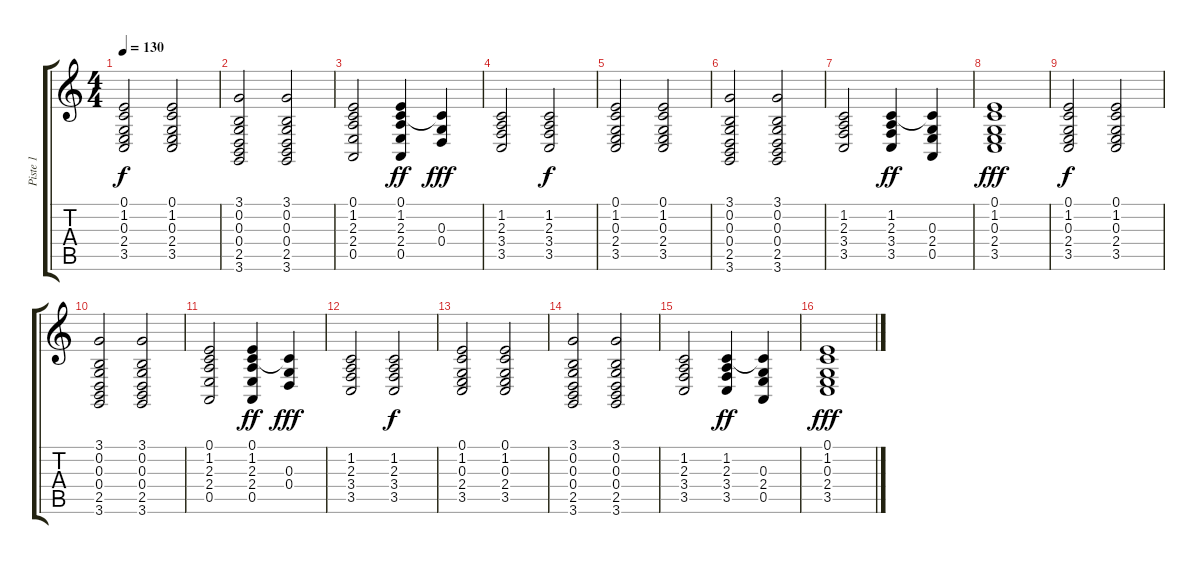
\track ("Piste 1" "Piste 1") {instrument brightacousticpiano}
\staff {score tabs}
\tuning (E4 B3 G3 D3 A2 E2) {hide}
\ts (4 4)
\tempo 130
\clef g2
\ks c
(0.1 1.2 0.3 2.4 3.5).2{dy f instrument brightacousticpiano} (0.1 1.2 0.3 2.4 3.5).2 |
(3.1 0.2 0.3 0.4 2.5 3.6).2 (3.1 0.2 0.3 0.4 2.5 3.6).2 |
(0.1 1.2 2.3 2.4 0.5).2 (0.1 1.2 2.3 2.4 0.5).4{dy ff} (1.2{t} 0.3 0.4).4{dy fff} |
(1.2 2.3 3.4 3.5).2 (1.2 2.3 3.4 3.5).2{dy f} |
(0.1 1.2 0.3 2.4 3.5).2 (0.1 1.2 0.3 2.4 3.5).2 |
(3.1 0.2 0.3 0.4 2.5 3.6).2 (3.1 0.2 0.3 0.4 2.5 3.6).2 |
(1.2 2.3 3.4 3.5).2 (1.2 2.3 3.4 3.5).4{dy ff} (1.2{t} 0.3 2.4 0.5).4 |
(0.1 1.2 0.3 2.4 3.5).1{dy fff} |
(0.1 1.2 0.3 2.4 3.5).2{dy f} (0.1 1.2 0.3 2.4 3.5).2 |
(3.1 0.2 0.3 0.4 2.5 3.6).2 (3.1 0.2 0.3 0.4 2.5 3.6).2 |
(0.1 1.2 2.3 2.4 0.5).2 (0.1 1.2 2.3 2.4 0.5).4{dy ff} (1.2{t} 0.3 0.4).4{dy fff} |
(1.2 2.3 3.4 3.5).2 (1.2 2.3 3.4 3.5).2{dy f} |
(0.1 1.2 0.3 2.4 3.5).2 (0.1 1.2 0.3 2.4 3.5).2 |
(3.1 0.2 0.3 0.4 2.5 3.6).2 (3.1 0.2 0.3 0.4 2.5 3.6).2 |
(1.2 2.3 3.4 3.5).2 (1.2 2.3 3.4 3.5).4{dy ff} (1.2{t} 0.3 2.4 0.5).4 |
(0.1 1.2 0.3 2.4 3.5).1{dy fff}
